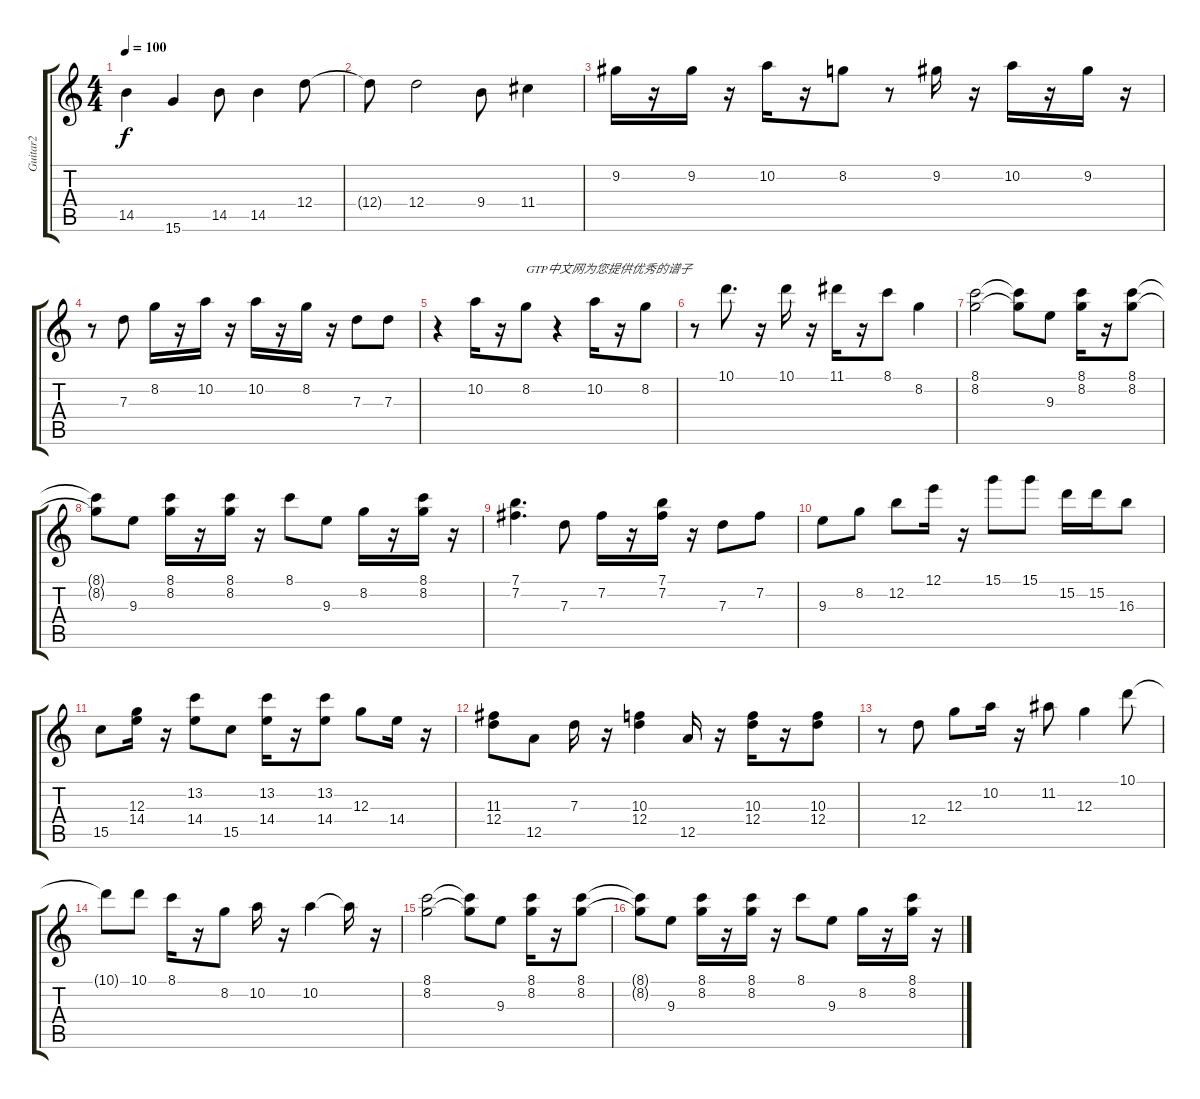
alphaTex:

\track ("Guitar2" "Guitar2") {instrument distortionguitar}
\staff {score tabs}
\tuning (E4 B3 G3 D3 A2 E2) {hide}
\ts (4 4)
\tempo 100
\clef g2
\ks c
14.5.4{dy f} 15.6.4 14.5.8 14.5.4 12.4.8 |
12.4{t}.8 12.4.2 9.4.8 11.4.4 |
9.2.16 r.16 9.2.16 r.16 10.2.16 r.16 8.2.8 r.8 9.2.16 r.16 10.2.16 r.16 9.2.16 r.16 |
r.8 7.3.8 8.2.16 r.16 10.2.16 r.16 10.2.16 r.16 8.2.16 r.16 7.3.8 7.3.8 |
r.4 10.2.16 r.16 8.2.8{txt "GTP中文网为您提供优秀的谱子"} r.4 10.2.16 r.16 8.2.8 |
r.8 10.1.8{d} r.16 10.1.16 r.16 11.1.16 r.16 8.1.8 8.2.4 |
(8.1 8.2).2 (8.1{t} 8.2{t}).8 9.3.8 (8.1 8.2).16 r.16 (8.1 8.2).8 |
(8.1{t} 8.2{t}).8 9.3.8 (8.1 8.2).16 r.16 (8.1 8.2).16 r.16 8.1.8 9.3.8 8.2.16 r.16 (8.1 8.2).16 r.16 |
(7.1 7.2).4{d} 7.3.8 7.2.16 r.16 (7.1 7.2).16 r.16 7.3.8 7.2.8 |
9.3.8 8.2.8 12.2.8 12.1.16 r.16 15.1.8 15.1.8 15.2.16 15.2.16 16.3.8 |
15.5.8 (12.3 14.4).16 r.16 (13.2 14.4).8 15.5.8 (13.2 14.4).16 r.16 (13.2 14.4).8 12.3.8 14.4.16 r.16 |
(11.3 12.4).8 12.5.8 7.3.16 r.16 (10.3 12.4).4 12.5.16 r.16 (10.3 12.4).16 r.16 (10.3 12.4).8 |
r.8 12.4.8 12.3.8 10.2.16 r.16 11.2.8 12.3.4 10.1.8 |
10.1{t}.8 10.1.8 8.1.16 r.16 8.2.8 10.2.16 r.16 10.2.4 10.2{t}.16 r.16 |
(8.1 8.2).2 (8.1{t} 8.2{t}).8 9.3.8 (8.1 8.2).16 r.16 (8.1 8.2).8 |
(8.1{t} 8.2{t}).8 9.3.8 (8.1 8.2).16 r.16 (8.1 8.2).16 r.16 8.1.8 9.3.8 8.2.16 r.16 (8.1 8.2).16 r.16
